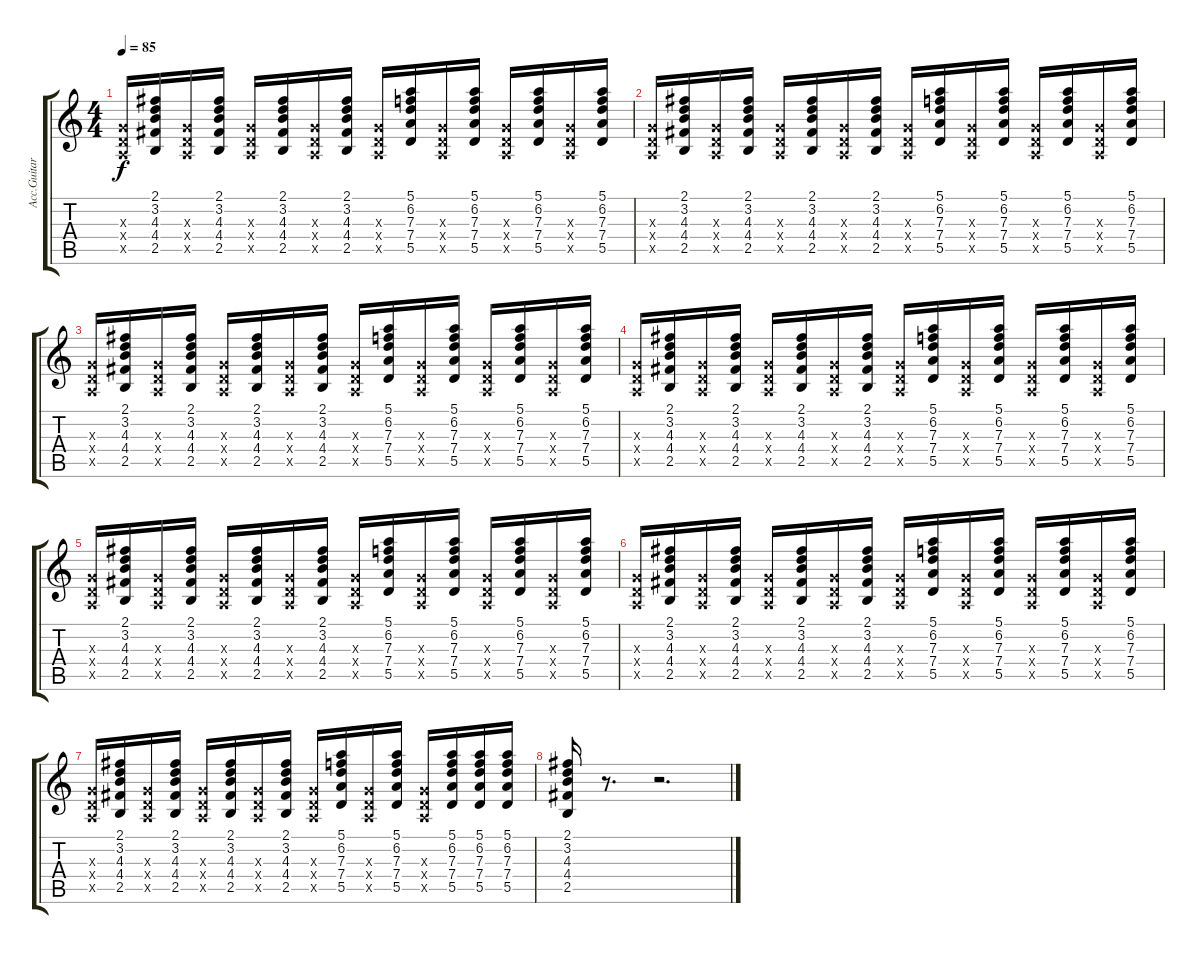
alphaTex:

\track ("Acc.Guitare" "Acc.Guitar") {instrument acousticguitarsteel}
\staff {score tabs}
\tuning (E4 B3 G3 D3 A2 E2) {hide}
\ts (4 4)
\tempo 85
\clef g2
\ks c
(0.3{x} 0.4{x} 0.5{x}).16{dy f} (2.1 3.2 4.3 4.4 2.5).16 (0.3{x} 0.4{x} 0.5{x}).16 (2.1 3.2 4.3 4.4 2.5).16 (0.3{x} 0.4{x} 0.5{x}).16 (2.1 3.2 4.3 4.4 2.5).16 (0.3{x} 0.4{x} 0.5{x}).16 (2.1 3.2 4.3 4.4 2.5).16 (0.3{x} 0.4{x} 0.5{x}).16 (5.1 6.2 7.3 7.4 5.5).16 (0.3{x} 0.4{x} 0.5{x}).16 (5.1 6.2 7.3 7.4 5.5).16 (0.3{x} 0.4{x} 0.5{x}).16 (5.1 6.2 7.3 7.4 5.5).16 (0.3{x} 0.4{x} 0.5{x}).16 (5.1 6.2 7.3 7.4 5.5).16 |
(0.3{x} 0.4{x} 0.5{x}).16 (2.1 3.2 4.3 4.4 2.5).16 (0.3{x} 0.4{x} 0.5{x}).16 (2.1 3.2 4.3 4.4 2.5).16 (0.3{x} 0.4{x} 0.5{x}).16 (2.1 3.2 4.3 4.4 2.5).16 (0.3{x} 0.4{x} 0.5{x}).16 (2.1 3.2 4.3 4.4 2.5).16 (0.3{x} 0.4{x} 0.5{x}).16 (5.1 6.2 7.3 7.4 5.5).16 (0.3{x} 0.4{x} 0.5{x}).16 (5.1 6.2 7.3 7.4 5.5).16 (0.3{x} 0.4{x} 0.5{x}).16 (5.1 6.2 7.3 7.4 5.5).16 (0.3{x} 0.4{x} 0.5{x}).16 (5.1 6.2 7.3 7.4 5.5).16 |
(0.3{x} 0.4{x} 0.5{x}).16 (2.1 3.2 4.3 4.4 2.5).16 (0.3{x} 0.4{x} 0.5{x}).16 (2.1 3.2 4.3 4.4 2.5).16 (0.3{x} 0.4{x} 0.5{x}).16 (2.1 3.2 4.3 4.4 2.5).16 (0.3{x} 0.4{x} 0.5{x}).16 (2.1 3.2 4.3 4.4 2.5).16 (0.3{x} 0.4{x} 0.5{x}).16 (5.1 6.2 7.3 7.4 5.5).16 (0.3{x} 0.4{x} 0.5{x}).16 (5.1 6.2 7.3 7.4 5.5).16 (0.3{x} 0.4{x} 0.5{x}).16 (5.1 6.2 7.3 7.4 5.5).16 (0.3{x} 0.4{x} 0.5{x}).16 (5.1 6.2 7.3 7.4 5.5).16 |
(0.3{x} 0.4{x} 0.5{x}).16 (2.1 3.2 4.3 4.4 2.5).16 (0.3{x} 0.4{x} 0.5{x}).16 (2.1 3.2 4.3 4.4 2.5).16 (0.3{x} 0.4{x} 0.5{x}).16 (2.1 3.2 4.3 4.4 2.5).16 (0.3{x} 0.4{x} 0.5{x}).16 (2.1 3.2 4.3 4.4 2.5).16 (0.3{x} 0.4{x} 0.5{x}).16 (5.1 6.2 7.3 7.4 5.5).16 (0.3{x} 0.4{x} 0.5{x}).16 (5.1 6.2 7.3 7.4 5.5).16 (0.3{x} 0.4{x} 0.5{x}).16 (5.1 6.2 7.3 7.4 5.5).16 (0.3{x} 0.4{x} 0.5{x}).16 (5.1 6.2 7.3 7.4 5.5).16 |
(0.3{x} 0.4{x} 0.5{x}).16 (2.1 3.2 4.3 4.4 2.5).16 (0.3{x} 0.4{x} 0.5{x}).16 (2.1 3.2 4.3 4.4 2.5).16 (0.3{x} 0.4{x} 0.5{x}).16 (2.1 3.2 4.3 4.4 2.5).16 (0.3{x} 0.4{x} 0.5{x}).16 (2.1 3.2 4.3 4.4 2.5).16 (0.3{x} 0.4{x} 0.5{x}).16 (5.1 6.2 7.3 7.4 5.5).16 (0.3{x} 0.4{x} 0.5{x}).16 (5.1 6.2 7.3 7.4 5.5).16 (0.3{x} 0.4{x} 0.5{x}).16 (5.1 6.2 7.3 7.4 5.5).16 (0.3{x} 0.4{x} 0.5{x}).16 (5.1 6.2 7.3 7.4 5.5).16 |
(0.3{x} 0.4{x} 0.5{x}).16 (2.1 3.2 4.3 4.4 2.5).16 (0.3{x} 0.4{x} 0.5{x}).16 (2.1 3.2 4.3 4.4 2.5).16 (0.3{x} 0.4{x} 0.5{x}).16 (2.1 3.2 4.3 4.4 2.5).16 (0.3{x} 0.4{x} 0.5{x}).16 (2.1 3.2 4.3 4.4 2.5).16 (0.3{x} 0.4{x} 0.5{x}).16 (5.1 6.2 7.3 7.4 5.5).16 (0.3{x} 0.4{x} 0.5{x}).16 (5.1 6.2 7.3 7.4 5.5).16 (0.3{x} 0.4{x} 0.5{x}).16 (5.1 6.2 7.3 7.4 5.5).16 (0.3{x} 0.4{x} 0.5{x}).16 (5.1 6.2 7.3 7.4 5.5).16 |
(0.3{x} 0.4{x} 0.5{x}).16 (2.1 3.2 4.3 4.4 2.5).16 (0.3{x} 0.4{x} 0.5{x}).16 (2.1 3.2 4.3 4.4 2.5).16 (0.3{x} 0.4{x} 0.5{x}).16 (2.1 3.2 4.3 4.4 2.5).16 (0.3{x} 0.4{x} 0.5{x}).16 (2.1 3.2 4.3 4.4 2.5).16 (0.3{x} 0.4{x} 0.5{x}).16 (5.1 6.2 7.3 7.4 5.5).16 (0.3{x} 0.4{x} 0.5{x}).16 (5.1 6.2 7.3 7.4 5.5).16 (0.3{x} 0.4{x} 0.5{x}).16 (5.1 6.2 7.3 7.4 5.5).16 (5.1 6.2 7.3 7.4 5.5).16 (5.1 6.2 7.3 7.4 5.5).16 |
(2.1 3.2 4.3 4.4 2.5).16 r.8{d} r.2{d}
